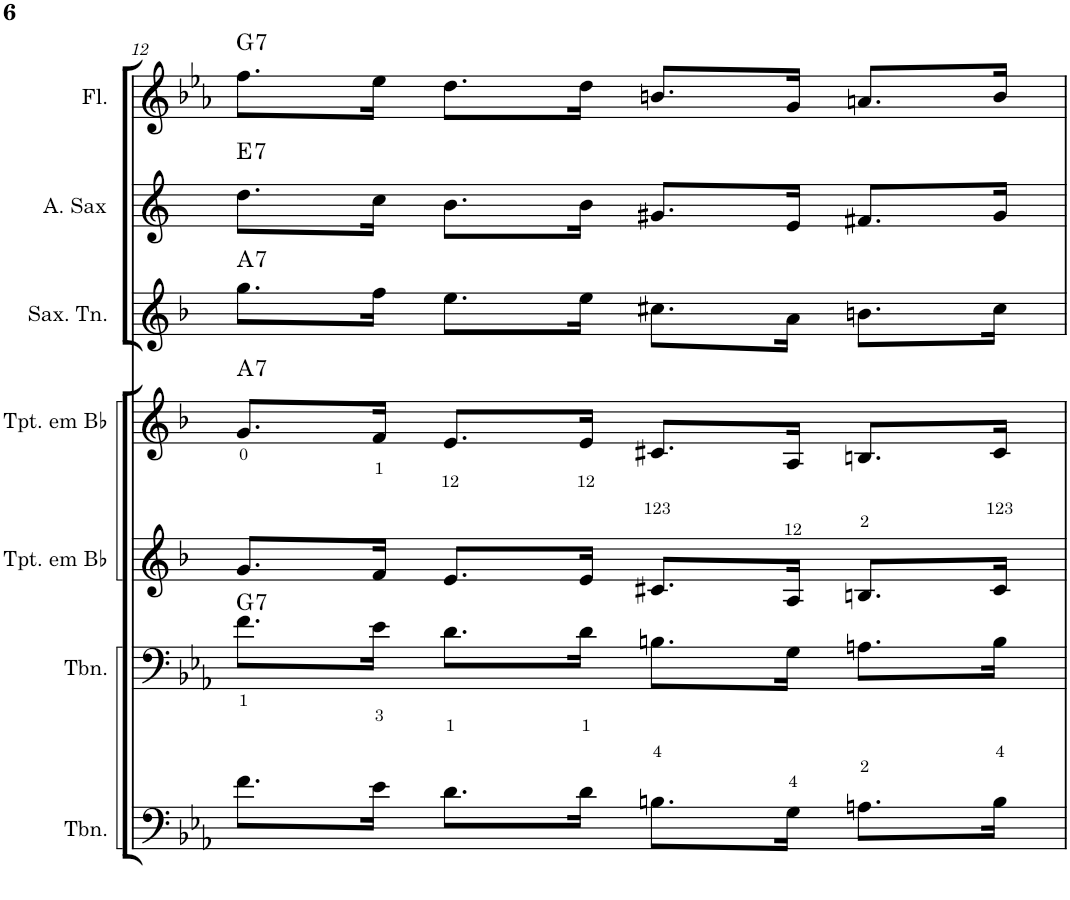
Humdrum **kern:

**kern	**kern	**harte	**kern	**kern	**harte	**kern	**harte	**kern	**harte	**kern	**harte
*part7	*part6	*part6	*part5	*part4	*part4	*part3	*part3	*part2	*part2	*part1	*part1
*staff7	*staff6	*	*staff5	*staff4	*	*staff3	*	*staff2	*	*staff1	*
*I"Trombone	*I"Trombone	*	*I"Trompete em Bb	*I"Trompete em Bb	*	*I"Saxofone Tenor	*	*I"Saxofone Alto	*	*I"Flauta Transversal	*
*I'Tbn.	*I'Tbn.	*	*I'Tpt. em Bb	*I'Tpt. em Bb	*	*I'Sax. Tn.	*	*	*	*I'Fl.	*
!!LO:PB:g=z
*clefF4	*clefF4	*	*clefG2	*clefG2	*	*clefG2	*	*clefG2	*	*clefG2	*
*	*	*	*Trd1c2	*Trd1c2	*	*Trd8c14	*	*Trd5c9	*	*	*
*k[b-e-a-]	*k[b-e-a-]	*	*k[b-]	*k[b-]	*	*k[b-]	*	*k[]	*	*k[b-e-a-]	*
*M4/4	*M4/4	*	*M4/4	*M4/4	*	*M4/4	*	*M4/4	*	*M4/4	*
=12	=12	=12	=12	=12	=12	=12	=12	=12	=12	=12	=12
!	!	!LO:H:kt=7	!	!	!LO:H:kt=7	!	!LO:H:kt=7	!	!LO:H:kt=7	!	!LO:H:kt=7
8.f\L	8.f\L	G:7	8.g/L	8.g/L	A:7	8.gg\L	A:7	8.dd\L	E:7	8.ff\L	G:7
16e-\Jk	16e-\Jk	.	16f/Jk	16f/Jk	.	16ff\Jk	.	16cc\Jk	.	16ee-\Jk	.
8.d\L	8.d\L	.	8.e/L	8.e/L	.	8.ee\L	.	8.b\L	.	8.dd\L	.
16d\Jk	16d\Jk	.	16e/Jk	16e/Jk	.	16ee\Jk	.	16b\Jk	.	16dd\Jk	.
8.Bn\L	8.Bn\L	.	8.c#X/L	8.c#X/L	.	8.cc#X\L	.	8.g#X/L	.	8.bn/L	.
16G\Jk	16G\Jk	.	16A/Jk	16A/Jk	.	16a\Jk	.	16e/Jk	.	16g/Jk	.
8.An\L	8.An\L	.	8.Bn/L	8.Bn/L	.	8.bn\L	.	8.f#X/L	.	8.an/L	.
16B\Jk	16B\Jk	.	16c#/Jk	16c#/Jk	.	16cc#\Jk	.	16g#/Jk	.	16b/Jk	.
=	=	=	=	=	=	=	=	=	=	=	=
*-	*-	*-	*-	*-	*-	*-	*-	*-	*-	*-	*-
